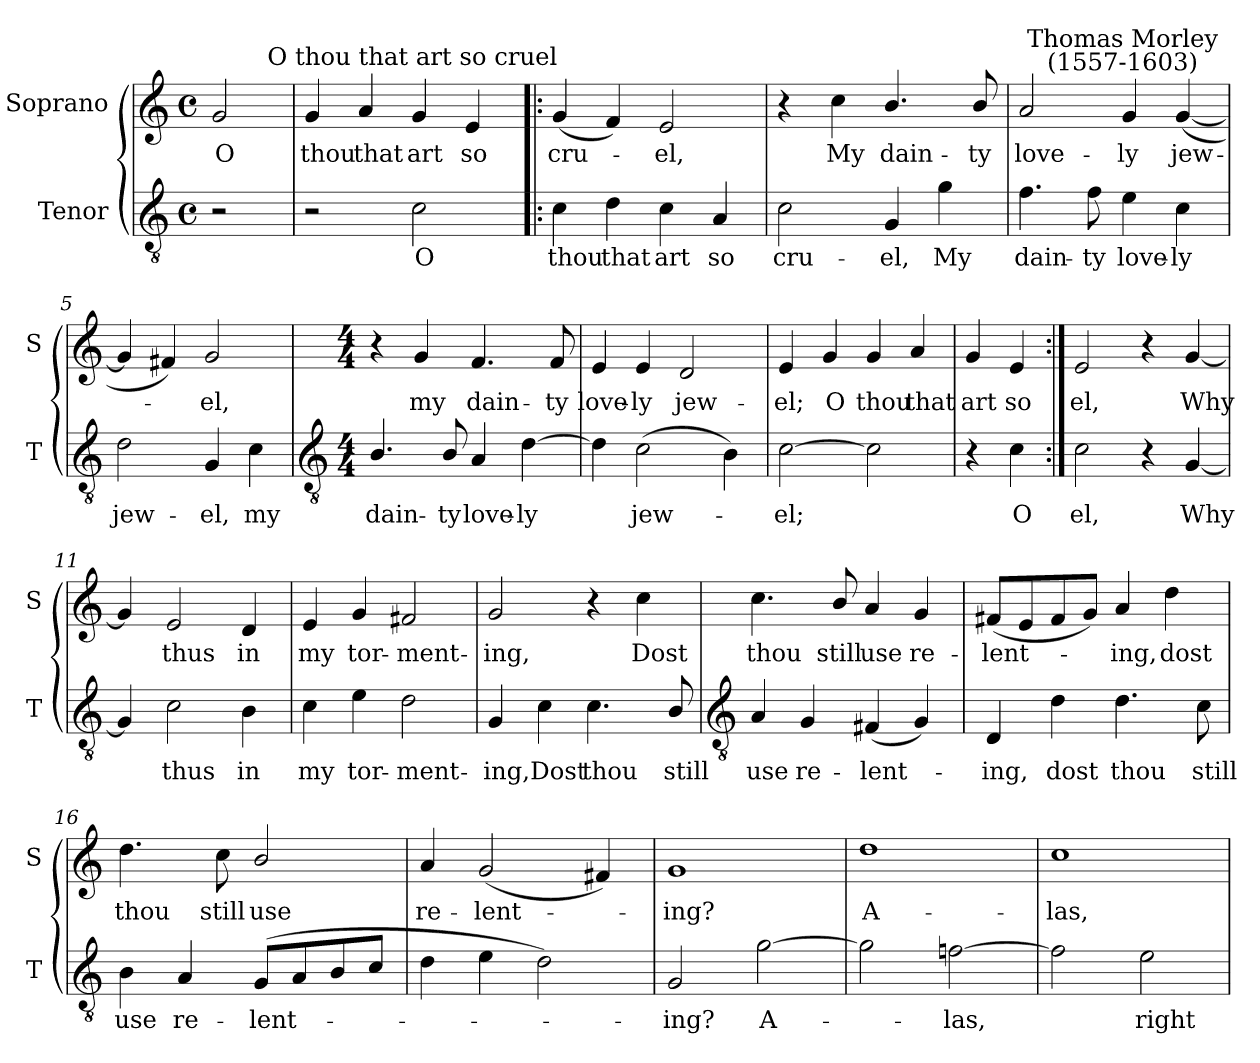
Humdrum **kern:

**kern	**text	**kern	**text
*part2	*part2	*part1	*part1
*staff2	*staff2	*staff1	*staff1
*I"Tenor	*	*I"Soprano	*
*I'T	*	*I'S	*
*clefGv2	*	*clefG2	*
*k[]	*	*k[]	*
*C:	*	*C:	*
*M4/4	*	*M4/4	*
*met(c)	*	*met(c)	*
=	=	=	=
!	!	!	!LO:LY:b
2r	.	2g	O
=1	=1	=1	=1
!	!	!	!LO:LY:b
2r	.	4g	thou
!	!	!	!LO:LY:b
.	.	4a	that
!	!	!LO:TX:a:cj:t=O thou that art so cruel	!
!	!LO:LY:b	!	!LO:LY:b
2c	O	4g	art
!	!	!	!LO:LY:b
.	.	4e	so
=2!|:	=2!|:	=2!|:	=2!|:
!	!LO:LY:b	!	!LO:LY:b
4c	thou	(<4g	cru-
!	!LO:LY:b	!	!
4d	that	4f)	.
!	!LO:LY:b	!	!LO:LY:b
4c	art	2e	el,
!	!LO:LY:b	!	!
4A	so	.	.
=3	=3	=3	=3
!	!LO:LY:b	!	!
2c	cru-	4r	.
!	!	!	!LO:LY:b
.	.	4cc	My
!	!LO:LY:b	!	!LO:LY:b
4G	-el,	4.b/	dain-
!	!LO:LY:b	!	!
4g	My	.	.
!	!	!	!LO:LY:b
.	.	8b/	-ty
=4	=4	=4	=4
!	!LO:LY:b	!	!LO:LY:b
4.f	dain-	2a	love-
!	!LO:LY:b	!	!
8f	-ty	.	.
!	!	!LO:TX:a:cj:t=Thomas Morley\n(1557-1603)	!
!	!LO:LY:b	!	!LO:LY:b
4e	love-	4g	-ly
!	!LO:LY:b	!	!LO:LY:b
4c	-ly	(<[4g	jew-
=5	=5	=5	=5
!	!LO:LY:b	!	!
2d	jew-	4g]	.
.	.	4f#X)	.
!	!LO:LY:b	!	!LO:LY:b
4G	-el,	2g	el,
!	!LO:LY:b	!	!
4c	my	.	.
!!LO:LB:g=z
=6	=6	=6	=6
*clefGv2	*	*	*
*M4/4	*	*M4/4	*
!	!LO:LY:b	!	!
4.B/	dain-	4r	.
!	!	!	!LO:LY:b
.	.	4g	my
!	!LO:LY:b	!	!
8B/	-ty	.	.
!	!LO:LY:b	!	!LO:LY:b
4A	love-	4.f	dain-
!	!LO:LY:b	!	!
[4d	-ly	.	.
!	!	!	!LO:LY:b
.	.	8f	-ty
=7	=7	=7	=7
!	!	!	!LO:LY:b
4d]	.	4e	love-
!	!LO:LY:b	!	!LO:LY:b
(>2c	jew-	4e	-ly
!	!	!	!LO:LY:b
.	.	2d	jew-
4B)	.	.	.
=8	=8	=8	=8
!	!LO:LY:b	!	!LO:LY:b
[2c	el;	4e	-el;
!	!	!	!LO:LY:b
.	.	4g	O
!	!	!	!LO:LY:b
2c]	.	4g	thou
!	!	!	!LO:LY:b
.	.	4a	that
=9	=9	=9	=9
!	!	!	!LO:LY:b
4r	.	4g	art
!	!LO:LY:b	!	!LO:LY:b
4c	O	4e	so
=10:|!	=10:|!	=10:|!	=10:|!
!	!LO:LY:b	!	!LO:LY:b
2c	el,	2e	el,
4r	.	4r	.
!	!LO:LY:b	!	!LO:LY:b
[4G	Why	[4g	Why
=11	=11	=11	=11
4G]	.	4g]	.
!	!LO:LY:b	!	!LO:LY:b
2c	thus	2e	thus
!	!LO:LY:b	!	!LO:LY:b
4B	in	4d	in
=12	=12	=12	=12
!	!LO:LY:b	!	!LO:LY:b
4c	my	4e	my
!	!LO:LY:b	!	!LO:LY:b
4e	tor-	4g	tor-
!	!LO:LY:b	!	!LO:LY:b
2d	-ment-	2f#X	-ment-
=13	=13	=13	=13
!	!LO:LY:b	!	!LO:LY:b
4G	-ing,	2g	-ing,
!	!LO:LY:b	!	!
4c	Dost	.	.
!	!LO:LY:b	!	!
4.c	thou	4r	.
!	!	!	!LO:LY:b
.	.	4cc	Dost
!	!LO:LY:b	!	!
8B/	still	.	.
!!LO:LB:g=z
=14	=14	=14	=14
*clefGv2	*	*	*
!	!LO:LY:b	!	!LO:LY:b
4A	use	4.cc	thou
!	!LO:LY:b	!	!
4G	re-	.	.
!	!	!	!LO:LY:b
.	.	8b/	still
!	!LO:LY:b	!	!LO:LY:b
(<4F#X	-lent-	4a	use
!	!	!	!LO:LY:b
4G)	.	4g	re-
=15	=15	=15	=15
!	!LO:LY:b	!	!LO:LY:b
4D	ing,	(<8f#XL	-lent-
.	.	8e	.
!	!LO:LY:b	!	!
4d	dost	8f#	.
.	.	8gJ)	.
!	!LO:LY:b	!	!LO:LY:b
4.d	thou	4a	ing,
!	!	!	!LO:LY:b
.	.	4dd	dost
!	!LO:LY:b	!	!
8c	still	.	.
=16	=16	=16	=16
!	!LO:LY:b	!	!LO:LY:b
4B	use	4.dd	thou
!	!LO:LY:b	!	!
4A	re-	.	.
!	!	!	!LO:LY:b
.	.	8cc	still
!	!LO:LY:b	!	!LO:LY:b
(<8GL	-lent-	2b/	use
8A	.	.	.
8B	.	.	.
8cJ	.	.	.
=17	=17	=17	=17
!	!	!	!LO:LY:b
4d	.	4a	re-
!	!	!	!LO:LY:b
4e	.	(<2g	-lent-
2d)	.	.	.
.	.	4f#X)	.
=18	=18	=18	=18
!	!LO:LY:b	!	!LO:LY:b
2G	ing?	1g	ing?
!	!LO:LY:b	!	!
[2g	A-	.	.
=19	=19	=19	=19
!	!	!	!LO:LY:b
2g]	.	1dd	A-
!	!LO:LY:b	!	!
[2fn	las,	.	.
=20	=20	=20	=20
!	!	!	!LO:LY:b
2f]	.	1cc	-las,
!	!LO:LY:b	!	!
2e	right	.	.
=	=	=	=
*-	*-	*-	*-
